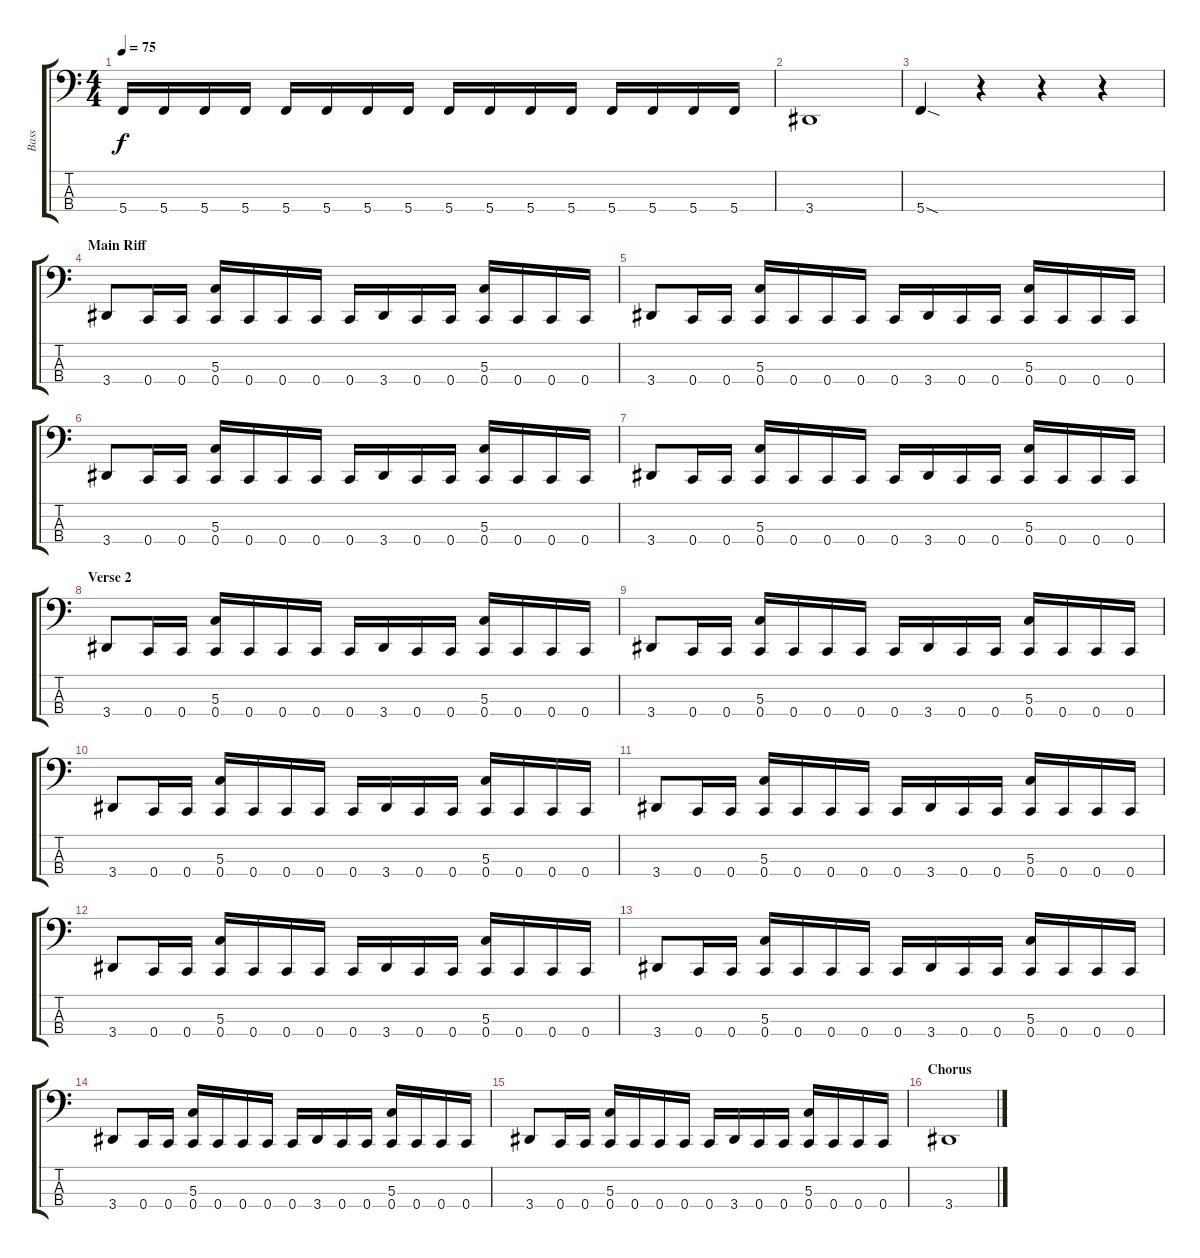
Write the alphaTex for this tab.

\track ("Bass" "Bass") {instrument electricbassfinger}
\staff {score tabs}
\tuning (F2 C2 G1 C1) {hide}
\ts (4 4)
\tempo 75
\clef f4
\ks c
5.4.16{dy f} 5.4.16 5.4.16 5.4.16 5.4.16 5.4.16 5.4.16 5.4.16 5.4.16 5.4.16 5.4.16 5.4.16 5.4.16 5.4.16 5.4.16 5.4.16 |
3.4.1 |
5.4{sod}.4 r.4 r.4 r.4 |
\section ("" "Main Riff")
3.4.8 0.4.16 0.4.16 (5.3 0.4).16 0.4.16 0.4.16 0.4.16 0.4.16 3.4.16 0.4.16 0.4.16 (5.3 0.4).16 0.4.16 0.4.16 0.4.16 |
3.4.8 0.4.16 0.4.16 (5.3 0.4).16 0.4.16 0.4.16 0.4.16 0.4.16 3.4.16 0.4.16 0.4.16 (5.3 0.4).16 0.4.16 0.4.16 0.4.16 |
3.4.8 0.4.16 0.4.16 (5.3 0.4).16 0.4.16 0.4.16 0.4.16 0.4.16 3.4.16 0.4.16 0.4.16 (5.3 0.4).16 0.4.16 0.4.16 0.4.16 |
3.4.8 0.4.16 0.4.16 (5.3 0.4).16 0.4.16 0.4.16 0.4.16 0.4.16 3.4.16 0.4.16 0.4.16 (5.3 0.4).16 0.4.16 0.4.16 0.4.16 |
\section ("" "Verse 2")
3.4.8 0.4.16 0.4.16 (5.3 0.4).16 0.4.16 0.4.16 0.4.16 0.4.16 3.4.16 0.4.16 0.4.16 (5.3 0.4).16 0.4.16 0.4.16 0.4.16 |
3.4.8 0.4.16 0.4.16 (5.3 0.4).16 0.4.16 0.4.16 0.4.16 0.4.16 3.4.16 0.4.16 0.4.16 (5.3 0.4).16 0.4.16 0.4.16 0.4.16 |
3.4.8 0.4.16 0.4.16 (5.3 0.4).16 0.4.16 0.4.16 0.4.16 0.4.16 3.4.16 0.4.16 0.4.16 (5.3 0.4).16 0.4.16 0.4.16 0.4.16 |
3.4.8 0.4.16 0.4.16 (5.3 0.4).16 0.4.16 0.4.16 0.4.16 0.4.16 3.4.16 0.4.16 0.4.16 (5.3 0.4).16 0.4.16 0.4.16 0.4.16 |
3.4.8 0.4.16 0.4.16 (5.3 0.4).16 0.4.16 0.4.16 0.4.16 0.4.16 3.4.16 0.4.16 0.4.16 (5.3 0.4).16 0.4.16 0.4.16 0.4.16 |
3.4.8 0.4.16 0.4.16 (5.3 0.4).16 0.4.16 0.4.16 0.4.16 0.4.16 3.4.16 0.4.16 0.4.16 (5.3 0.4).16 0.4.16 0.4.16 0.4.16 |
3.4.8 0.4.16 0.4.16 (5.3 0.4).16 0.4.16 0.4.16 0.4.16 0.4.16 3.4.16 0.4.16 0.4.16 (5.3 0.4).16 0.4.16 0.4.16 0.4.16 |
3.4.8 0.4.16 0.4.16 (5.3 0.4).16 0.4.16 0.4.16 0.4.16 0.4.16 3.4.16 0.4.16 0.4.16 (5.3 0.4).16 0.4.16 0.4.16 0.4.16 |
\section ("" "Chorus")
3.4.1
